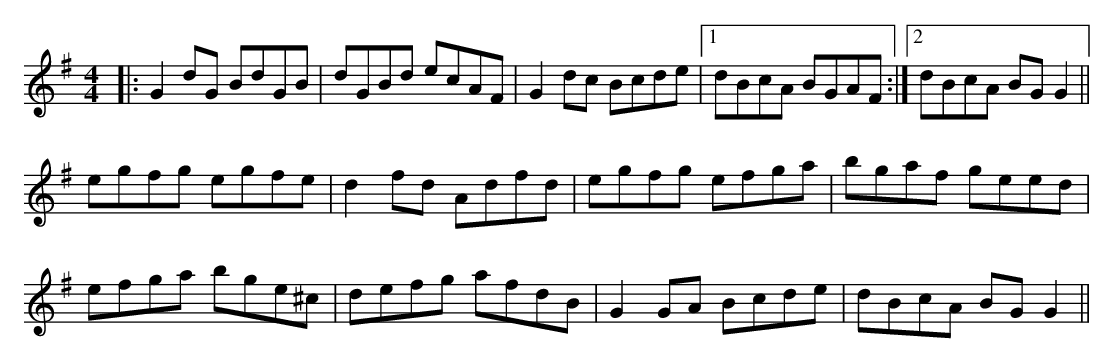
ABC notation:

X:1
M:4/4
K:G
|:G2 dG BdGB|dGBd ecAF|G2 dc Bcde|1 dBcA BGAF:|2 dBcA BG G2||
egfg egfe|d2 fd Adfd|egfg efga|bgaf geed|
efga bge^c|defg afdB|G2 GA Bcde|dBcA BG G2||
